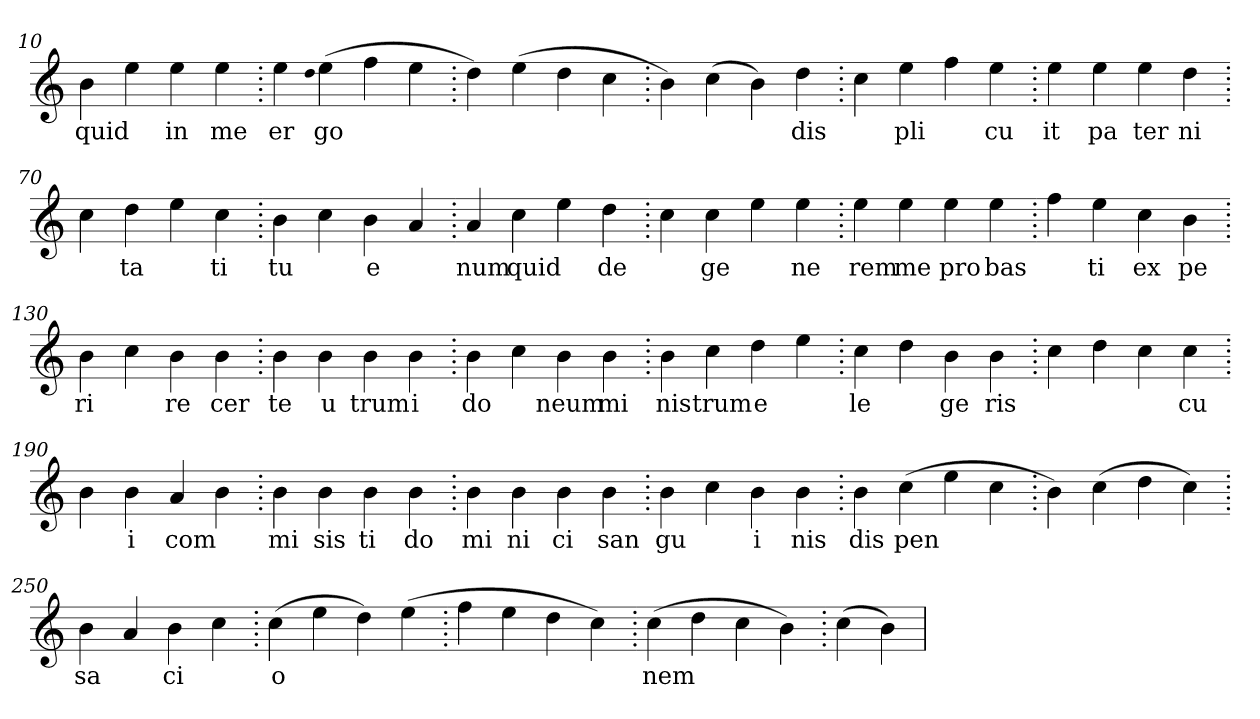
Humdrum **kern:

**kern	**text
*part1	*part1
*staff1	*staff1
*clefG2	*
=10.	=10.
4b	quid
4ee	.
4ee	in
4ee	me
=20.	=20.
4ee	er
qqdd	.
(>4ee	go
4ff	.
4ee	.
=30.	=30.
4dd)	.
(>4ee	.
4dd	.
4cc	.
=40.	=40.
4b)	.
(>4cc	.
4b)	.
4dd	dis
=50.	=50.
4cc	.
4ee	pli
4ff	.
4ee	cu
=60.	=60.
4ee	it
4ee	pa
4ee	ter
4dd	ni
=70.	=70.
4cc	.
4dd	ta
4ee	.
4cc	ti
=80.	=80.
4b	tu
4cc	.
4b	e
4a	.
=90.	=90.
4a	num
4cc	quid
4ee	.
4dd	de
=100.	=100.
4cc	.
4cc	ge
4ee	.
4ee	ne
=110.	=110.
4ee	rem
4ee	me
4ee	pro
4ee	bas
=120.	=120.
4ff	.
4ee	ti
4cc	ex
4b	pe
=130.	=130.
4b	ri
4cc	.
4b	re
4b	cer
=140.	=140.
4b	te
4b	u
4b	trum
4b	i
=150.	=150.
4b	do
4cc	.
4b	neum
4b	mi
=160.	=160.
4b	nis
4cc	trum
4dd	e
4ee	.
=170.	=170.
4cc	le
4dd	.
4b	ge
4b	ris
=180.	=180.
4cc	.
4dd	.
4cc	.
4cc	cu
=190.	=190.
4b	.
4b	i
4a	com
4b	.
=200.	=200.
4b	mi
4b	sis
4b	ti
4b	do
=210.	=210.
4b	mi
4b	ni
4b	ci
4b	san
=220.	=220.
4b	gu
4cc	.
4b	i
4b	nis
=230.	=230.
4b	dis
(>4cc	pen
4ee	.
4cc	.
=240.	=240.
4b)	.
(>4cc	.
4dd	.
4cc)	.
=250.	=250.
4b	sa
4a	.
4b	ci
4cc	.
=260.	=260.
(>4cc	o
4ee	.
4dd)	.
(>4ee	.
=270.	=270.
4ff	.
4ee	.
4dd	.
4cc)	.
=280.	=280.
(>4cc	nem
4dd	.
4cc	.
4b)	.
=290.	=290.
(>4cc	.
4b)	.
=	=
*-	*-
